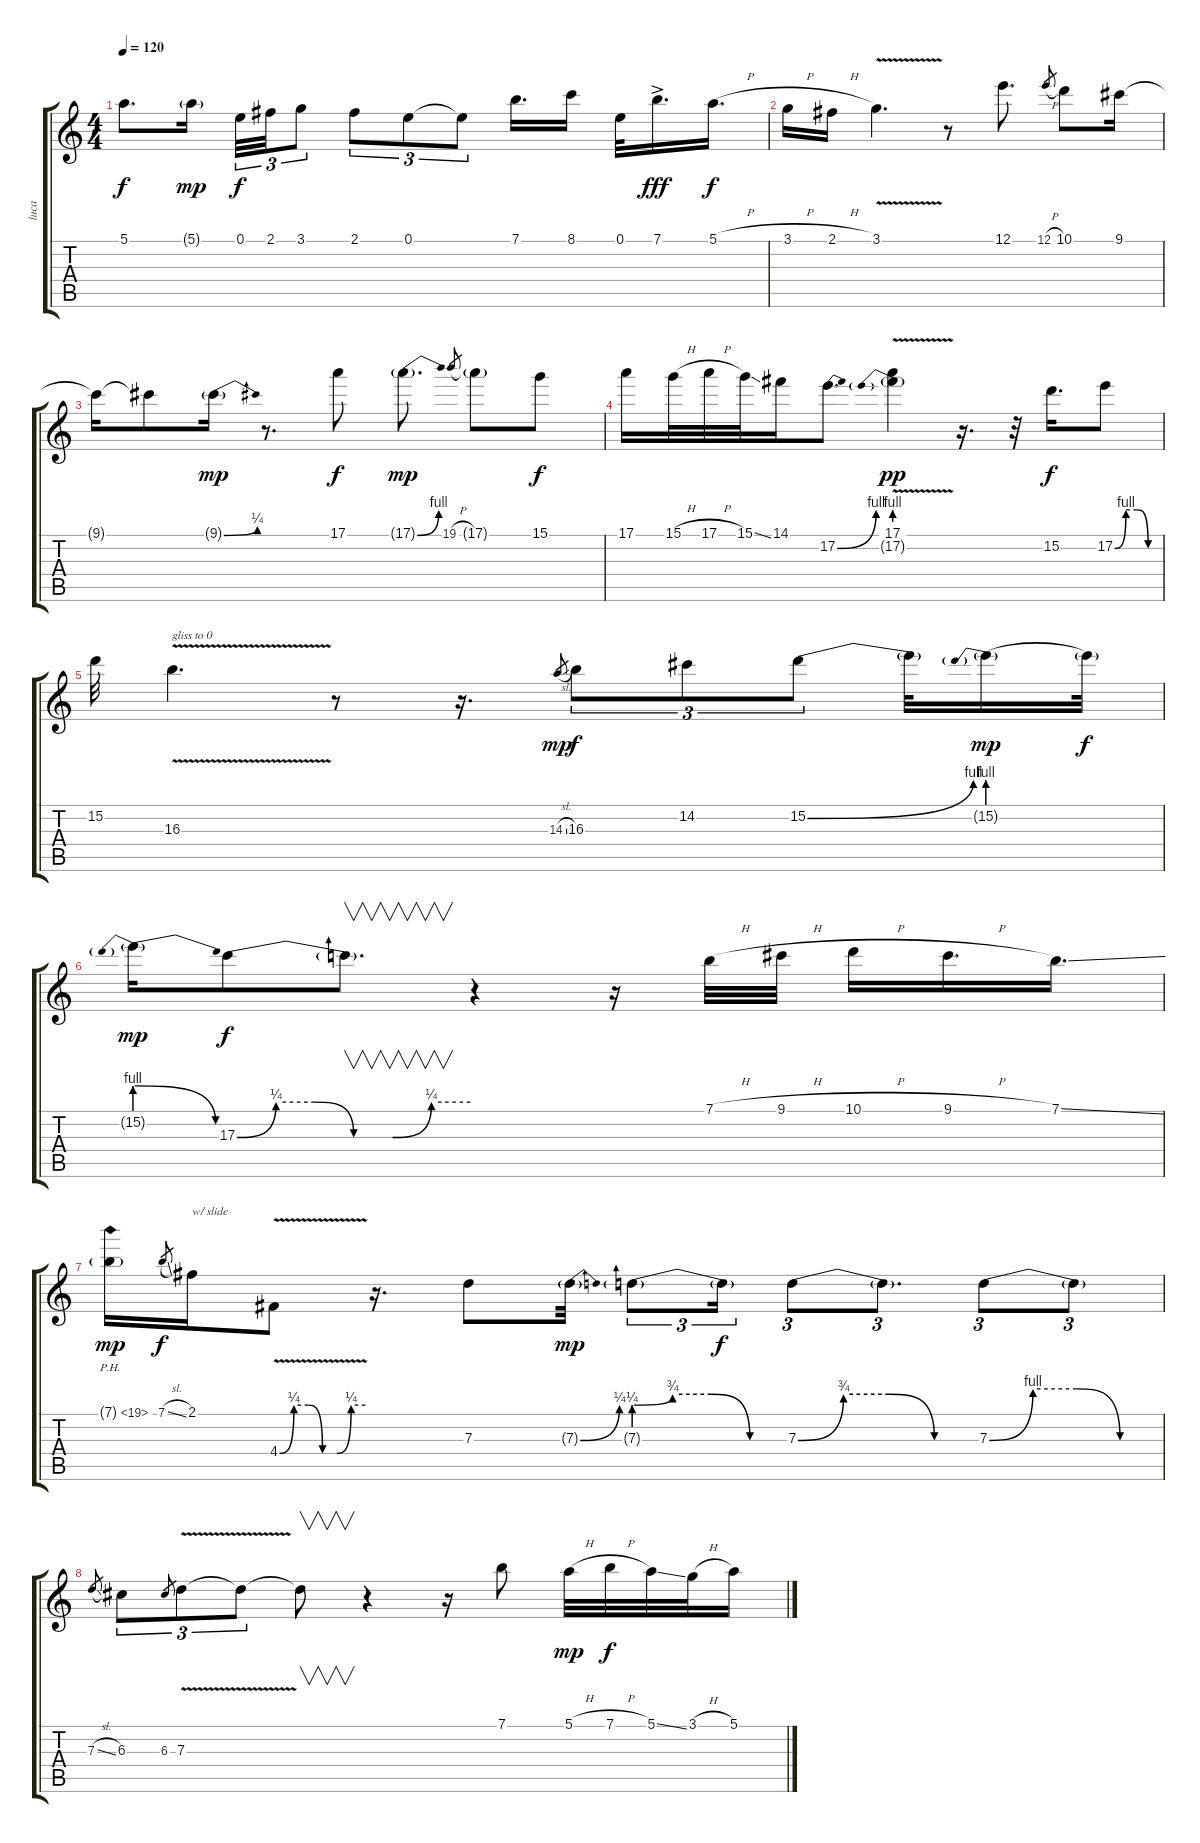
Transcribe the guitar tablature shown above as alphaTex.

\track ("luca" "luca") {instrument overdrivenguitar}
\staff {score tabs}
\tuning (E4 B3 G3 D3 A2 E2) {hide}
\ts (4 4)
\tempo 120
\clef g2
\ks c
5.1{t}.8{d dy f} 5.1{g}.16{dy mp} 0.1.32{tu (3 2) dy f} 2.1.32{tu (3 2)} 3.1.8{tu (3 2)} 2.1.8{tu (3 2)} 0.1.8{tu (3 2)} 0.1{t}.8{tu (3 2)} 7.1.16{d} 8.1.16 0.1.32 7.1{ac}.16{d dy fff} 5.1{h}.16{d dy f} |
3.1{h}.16 2.1{h}.16 3.1{v}.4{d} r.8 12.1.8{d} 12.1{h}.8{gr} 10.1.8 9.1.16 |
9.1{t}.16 9.1{t}.8 9.1{be (bend 0 0 60 1) g}.16{dy mp} r.8{d} 17.1.8{dy f} 17.1{be (bend 0 0 60 4) g}.8{d dy mp} 19.1{h}.8{gr} 17.1{g}.8 15.1.8{dy f} |
17.1.16 15.1{h}.32 17.1{h}.32 15.1{ss}.32 14.1.16 17.2{be (bend 0 0 60 4)}.8{d} (17.1 17.2{be (prebend 0 4 60 4) v g}).4{dy pp} r.16{d} r.32 15.2.16{d dy f} 17.2{be (custom 0 0 15 4 30 4 45 0 60 0)}.8 |
15.2.32 16.3{v}.4{d txt "gliss to 0"} r.8 r.16{d} 14.3{sl}.8{gr dy mp} 16.3.8{tu (3 2) dy f} 14.2.8{tu (3 2)} 15.2{be (bend 0 0 60 4)}.8{tu (3 2)} 15.2{t}.32 15.2{be (prebend 0 4 60 4) g}.16{dy mp} 15.2{t}.32{dy f} |
15.2{be (prebendrelease 0 4 60 0) g}.16{dy mp} 17.3{be (custom 0 0 10 1 20 1 30 0 40 0 50 1 60 1)}.8{dy f} 17.3{t}.8{v d} r.4 r.16 7.1{h}.32 9.1{h}.32 10.1{h}.16 9.1{h}.16{d} 7.1{ss}.16{d} |
7.1{ph 12 g}.16{dy mp} 7.1{sl}.8{gr dy f} 2.1.16{txt "w/ slide"} 4.4{be (custom 0 0 10 1 20 1 30 0 40 0 50 1 60 1) v}.8 r.16{d} 7.3.8 7.3{be (bend 0 0 60 1) g}.32{dy mp} 7.3{be (custom 0 1 15 3 30 3 45 0 60 0) g}.8{tu (3 2)} 7.3{t}.16{tu (3 2) dy f} 7.3{be (custom 0 0 15 3 30 3 45 0 60 0)}.8{tu (3 2)} 7.3{t}.8{d tu (3 2)} 7.3{be (custom 0 0 15 4 30 4 45 0 60 0)}.8{tu (3 2)} 7.3{t}.8{tu (3 2)} |
7.3{sl}.8{gr} 6.3.8{tu (3 2)} 6.3.8{gr} 7.3{v}.8{tu (3 2)} 7.3{t}.8{tu (3 2)} 7.3{t}.8{v} r.4 r.16 7.1.8 5.1{h}.32{dy mp} 7.1{h}.32{dy f} 5.1{ss}.32 3.1{h}.32 5.1.16
